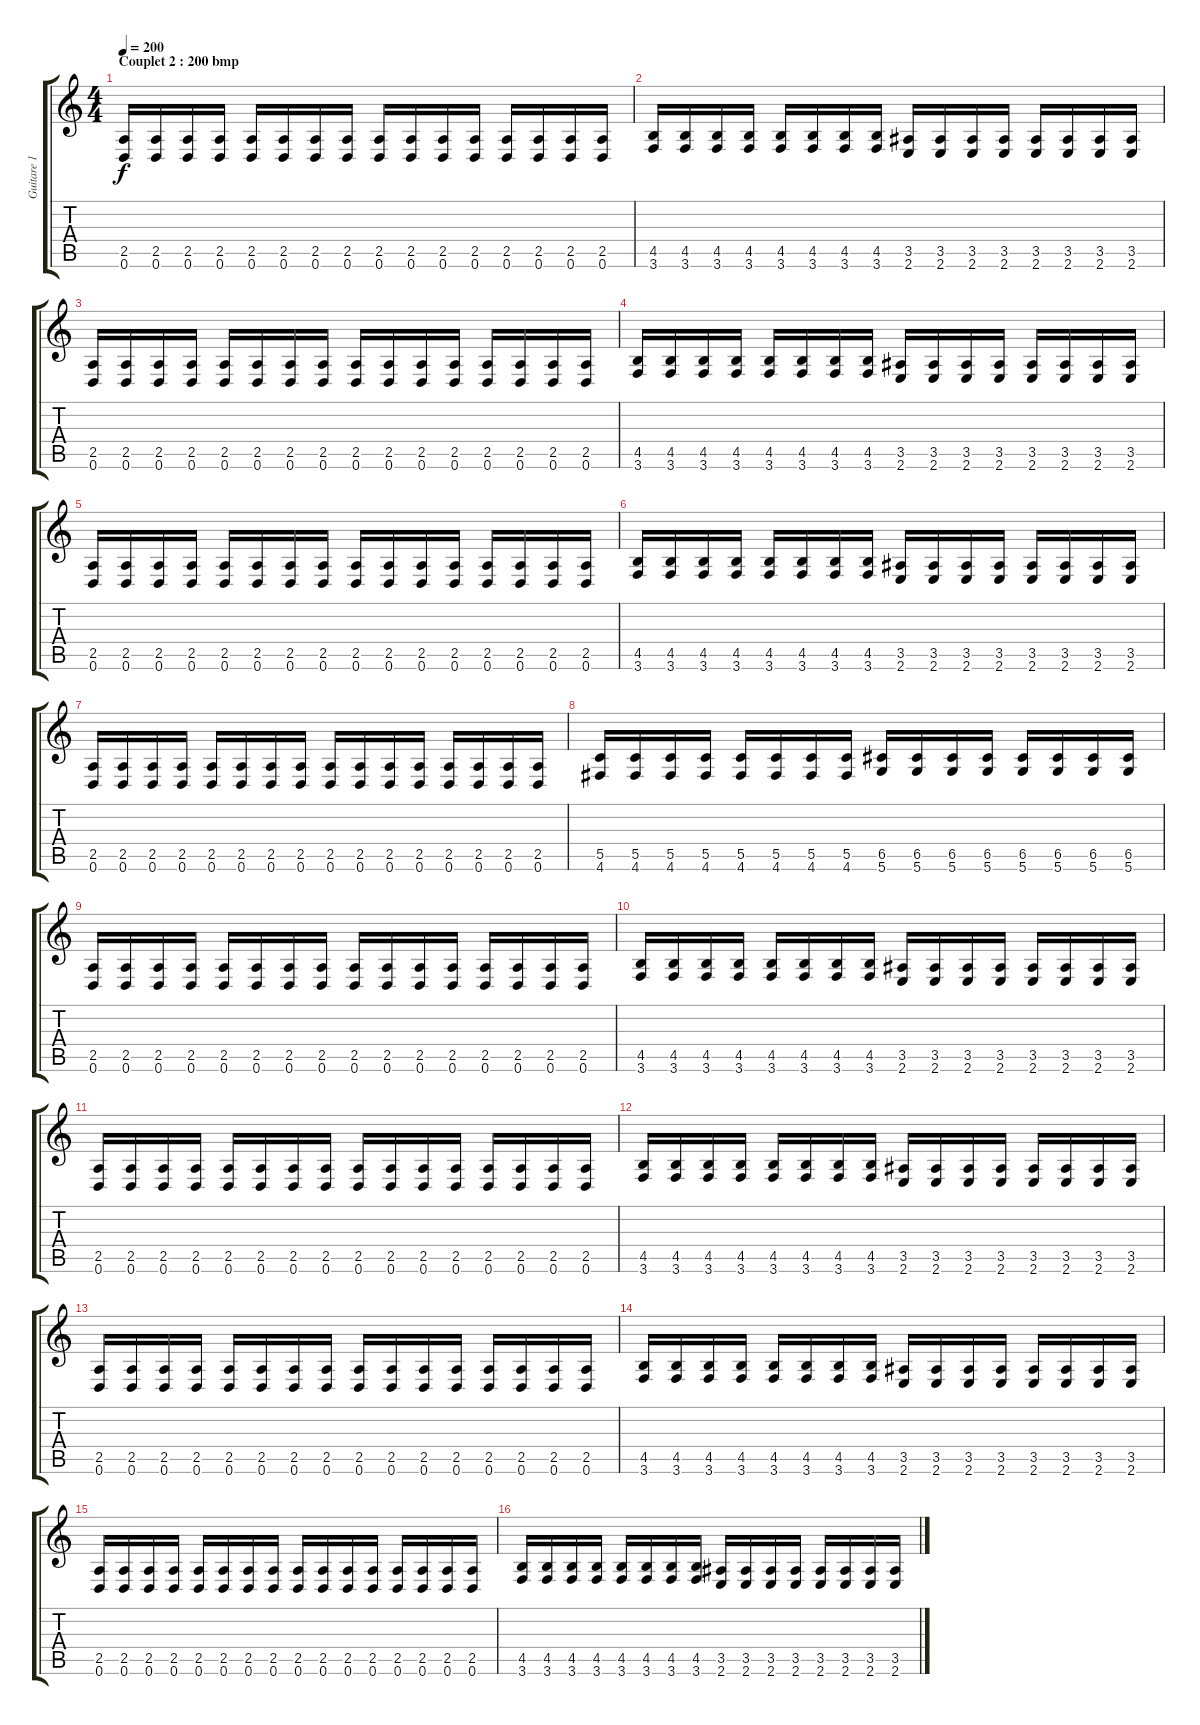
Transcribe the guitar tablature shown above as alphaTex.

\track ("Guitare 1" "Guitare 1") {instrument distortionguitar}
\staff {score tabs}
\tuning (D4 A3 F3 C3 G2 D2) {hide}
\ts (4 4)
\section ("" "Couplet 2 : 200 bmp")
\tempo 200
\clef g2
\ks c
(2.5 0.6).16{dy f} (2.5 0.6).16 (2.5 0.6).16 (2.5 0.6).16 (2.5 0.6).16 (2.5 0.6).16 (2.5 0.6).16 (2.5 0.6).16 (2.5 0.6).16 (2.5 0.6).16 (2.5 0.6).16 (2.5 0.6).16 (2.5 0.6).16 (2.5 0.6).16 (2.5 0.6).16 (2.5 0.6).16 |
(4.5 3.6).16 (4.5 3.6).16 (4.5 3.6).16 (4.5 3.6).16 (4.5 3.6).16 (4.5 3.6).16 (4.5 3.6).16 (4.5 3.6).16 (3.5 2.6).16 (3.5 2.6).16 (3.5 2.6).16 (3.5 2.6).16 (3.5 2.6).16 (3.5 2.6).16 (3.5 2.6).16 (3.5 2.6).16 |
(2.5 0.6).16 (2.5 0.6).16 (2.5 0.6).16 (2.5 0.6).16 (2.5 0.6).16 (2.5 0.6).16 (2.5 0.6).16 (2.5 0.6).16 (2.5 0.6).16 (2.5 0.6).16 (2.5 0.6).16 (2.5 0.6).16 (2.5 0.6).16 (2.5 0.6).16 (2.5 0.6).16 (2.5 0.6).16 |
(4.5 3.6).16 (4.5 3.6).16 (4.5 3.6).16 (4.5 3.6).16 (4.5 3.6).16 (4.5 3.6).16 (4.5 3.6).16 (4.5 3.6).16 (3.5 2.6).16 (3.5 2.6).16 (3.5 2.6).16 (3.5 2.6).16 (3.5 2.6).16 (3.5 2.6).16 (3.5 2.6).16 (3.5 2.6).16 |
(2.5 0.6).16 (2.5 0.6).16 (2.5 0.6).16 (2.5 0.6).16 (2.5 0.6).16 (2.5 0.6).16 (2.5 0.6).16 (2.5 0.6).16 (2.5 0.6).16 (2.5 0.6).16 (2.5 0.6).16 (2.5 0.6).16 (2.5 0.6).16 (2.5 0.6).16 (2.5 0.6).16 (2.5 0.6).16 |
(4.5 3.6).16 (4.5 3.6).16 (4.5 3.6).16 (4.5 3.6).16 (4.5 3.6).16 (4.5 3.6).16 (4.5 3.6).16 (4.5 3.6).16 (3.5 2.6).16 (3.5 2.6).16 (3.5 2.6).16 (3.5 2.6).16 (3.5 2.6).16 (3.5 2.6).16 (3.5 2.6).16 (3.5 2.6).16 |
(2.5 0.6).16 (2.5 0.6).16 (2.5 0.6).16 (2.5 0.6).16 (2.5 0.6).16 (2.5 0.6).16 (2.5 0.6).16 (2.5 0.6).16 (2.5 0.6).16 (2.5 0.6).16 (2.5 0.6).16 (2.5 0.6).16 (2.5 0.6).16 (2.5 0.6).16 (2.5 0.6).16 (2.5 0.6).16 |
(5.5 4.6).16 (5.5 4.6).16 (5.5 4.6).16 (5.5 4.6).16 (5.5 4.6).16 (5.5 4.6).16 (5.5 4.6).16 (5.5 4.6).16 (6.5 5.6).16 (6.5 5.6).16 (6.5 5.6).16 (6.5 5.6).16 (6.5 5.6).16 (6.5 5.6).16 (6.5 5.6).16 (6.5 5.6).16 |
(2.5 0.6).16 (2.5 0.6).16 (2.5 0.6).16 (2.5 0.6).16 (2.5 0.6).16 (2.5 0.6).16 (2.5 0.6).16 (2.5 0.6).16 (2.5 0.6).16 (2.5 0.6).16 (2.5 0.6).16 (2.5 0.6).16 (2.5 0.6).16 (2.5 0.6).16 (2.5 0.6).16 (2.5 0.6).16 |
(4.5 3.6).16 (4.5 3.6).16 (4.5 3.6).16 (4.5 3.6).16 (4.5 3.6).16 (4.5 3.6).16 (4.5 3.6).16 (4.5 3.6).16 (3.5 2.6).16 (3.5 2.6).16 (3.5 2.6).16 (3.5 2.6).16 (3.5 2.6).16 (3.5 2.6).16 (3.5 2.6).16 (3.5 2.6).16 |
(2.5 0.6).16 (2.5 0.6).16 (2.5 0.6).16 (2.5 0.6).16 (2.5 0.6).16 (2.5 0.6).16 (2.5 0.6).16 (2.5 0.6).16 (2.5 0.6).16 (2.5 0.6).16 (2.5 0.6).16 (2.5 0.6).16 (2.5 0.6).16 (2.5 0.6).16 (2.5 0.6).16 (2.5 0.6).16 |
(4.5 3.6).16 (4.5 3.6).16 (4.5 3.6).16 (4.5 3.6).16 (4.5 3.6).16 (4.5 3.6).16 (4.5 3.6).16 (4.5 3.6).16 (3.5 2.6).16 (3.5 2.6).16 (3.5 2.6).16 (3.5 2.6).16 (3.5 2.6).16 (3.5 2.6).16 (3.5 2.6).16 (3.5 2.6).16 |
(2.5 0.6).16 (2.5 0.6).16 (2.5 0.6).16 (2.5 0.6).16 (2.5 0.6).16 (2.5 0.6).16 (2.5 0.6).16 (2.5 0.6).16 (2.5 0.6).16 (2.5 0.6).16 (2.5 0.6).16 (2.5 0.6).16 (2.5 0.6).16 (2.5 0.6).16 (2.5 0.6).16 (2.5 0.6).16 |
(4.5 3.6).16 (4.5 3.6).16 (4.5 3.6).16 (4.5 3.6).16 (4.5 3.6).16 (4.5 3.6).16 (4.5 3.6).16 (4.5 3.6).16 (3.5 2.6).16 (3.5 2.6).16 (3.5 2.6).16 (3.5 2.6).16 (3.5 2.6).16 (3.5 2.6).16 (3.5 2.6).16 (3.5 2.6).16 |
(2.5 0.6).16 (2.5 0.6).16 (2.5 0.6).16 (2.5 0.6).16 (2.5 0.6).16 (2.5 0.6).16 (2.5 0.6).16 (2.5 0.6).16 (2.5 0.6).16 (2.5 0.6).16 (2.5 0.6).16 (2.5 0.6).16 (2.5 0.6).16 (2.5 0.6).16 (2.5 0.6).16 (2.5 0.6).16 |
(4.5 3.6).16 (4.5 3.6).16 (4.5 3.6).16 (4.5 3.6).16 (4.5 3.6).16 (4.5 3.6).16 (4.5 3.6).16 (4.5 3.6).16 (3.5 2.6).16 (3.5 2.6).16 (3.5 2.6).16 (3.5 2.6).16 (3.5 2.6).16 (3.5 2.6).16 (3.5 2.6).16 (3.5 2.6).16
